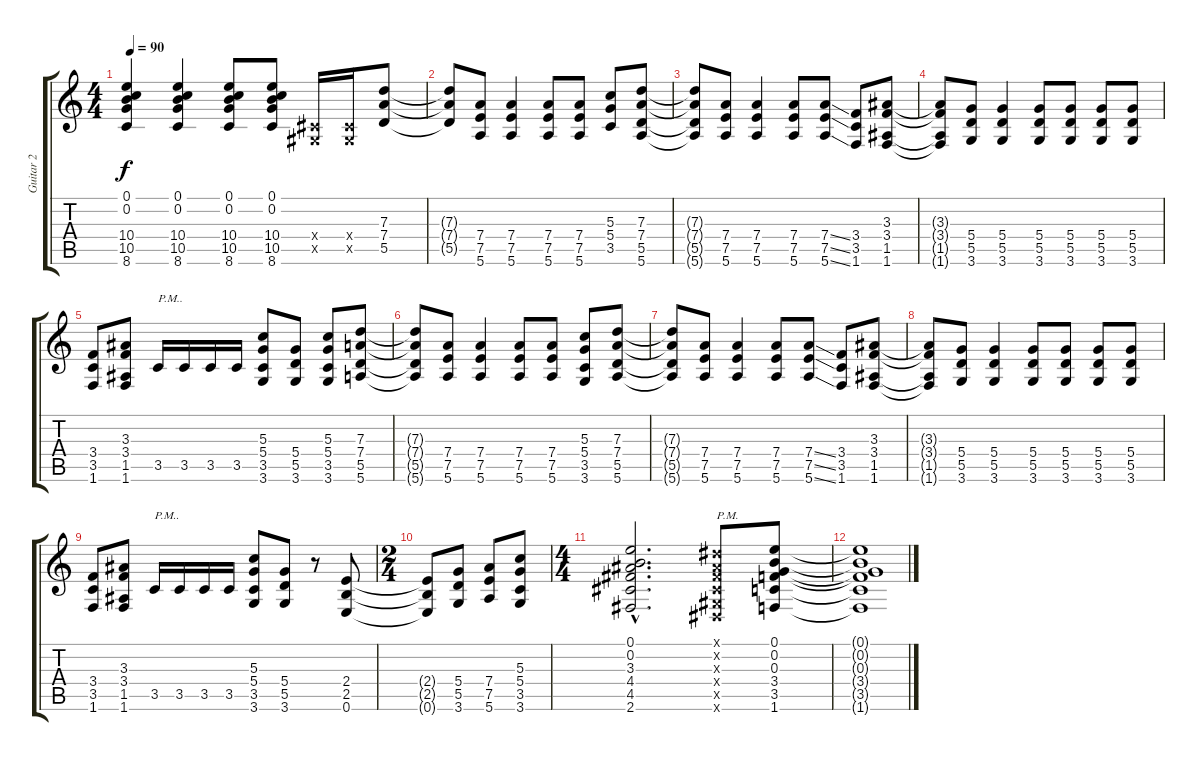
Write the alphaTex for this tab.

\track ("Guitar 2" "Guitar 2") {instrument distortionguitar}
\staff {score tabs}
\tuning (E4 B3 G3 D3 A2 E2) {hide}
\ts (4 4)
\tempo 90
\clef g2
\ks c
(0.1{t} 0.2{t} 10.4{t} 10.5{t} 8.6{t}).4{dy f} (0.1 0.2 10.4 10.5 8.6).4 (0.1 0.2 10.4 10.5 8.6).8 (0.1 0.2 10.4 10.5 8.6).8 (-1.4{x} -1.5{x}).16 (-1.4{x} -1.5{x}).16 (7.3 7.4 5.5).8 |
(7.3{t} 7.4{t} 5.5{t}).8 (7.4 7.5 5.6).8 (7.4 7.5 5.6).4 (7.4 7.5 5.6).8 (7.4 7.5 5.6).8 (5.3 5.4 3.5).8 (7.3 7.4 5.5 5.6).8 |
(7.3{t} 7.4{t} 5.5{t} 5.6{t}).8 (7.4 7.5 5.6).8 (7.4 7.5 5.6).4 (7.4 7.5 5.6).8 (7.4{ss} 7.5{ss} 5.6{ss}).8 (3.4 3.5 1.6).8 (3.3 3.4 1.5 1.6).8 |
(3.3{t} 3.4{t} 1.5{t} 1.6{t}).8 (5.4 5.5 3.6).8 (5.4 5.5 3.6).4 (5.4 5.5 3.6).8 (5.4 5.5 3.6).8 (5.4 5.5 3.6).8 (5.4 5.5 3.6).8 |
(3.4 3.5 1.6).8 (3.3 3.4 1.5 1.6).8 3.5.16{txt "P.M.."} 3.5.16 3.5.16 3.5.16 (5.3 5.4 3.5 3.6).8 (5.4 5.5 3.6).8 (5.3 5.4 3.5 3.6).8 (7.3 7.4 5.5 5.6).8 |
(7.3{t} 7.4{t} 5.5{t} 5.6{t}).8 (7.4 7.5 5.6).8 (7.4 7.5 5.6).4 (7.4 7.5 5.6).8 (7.4 7.5 5.6).8 (5.3 5.4 3.5 3.6).8 (7.3 7.4 5.5 5.6).8 |
(7.3{t} 7.4{t} 5.5{t} 5.6{t}).8 (7.4 7.5 5.6).8 (7.4 7.5 5.6).4 (7.4 7.5 5.6).8 (7.4{ss} 7.5{ss} 5.6{ss}).8 (3.4 3.5 1.6).8 (3.3 3.4 1.5 1.6).8 |
(3.3{t} 3.4{t} 1.5{t} 1.6{t}).8 (5.4 5.5 3.6).8 (5.4 5.5 3.6).4 (5.4 5.5 3.6).8 (5.4 5.5 3.6).8 (5.4 5.5 3.6).8 (5.4 5.5 3.6).8 |
(3.4 3.5 1.6).8 (3.3 3.4 1.5 1.6).8 3.5.16{txt "P.M.."} 3.5.16 3.5.16 3.5.16 (5.3 5.4 3.5 3.6).8 (5.4 5.5 3.6).8 r.8 (2.4 2.5 0.6).8 |
\ts (2 4)
(2.4{t} 2.5{t} 0.6{t}).8 (5.4 5.5 3.6).8 (7.4 7.5 5.6).8 (5.3 5.4 3.5 3.6).8 |
\ts (4 4)
(0.1{hac} 0.2{hac} 3.3{hac} 4.4{hac} 4.5{hac} 2.6{hac}).2{d} (-1.1{x} -1.2{x} -1.3{x} -1.4{x} -1.5{x} -1.6{x}).8{txt "P.M."} (0.1 0.2 0.3 3.4 3.5 1.6).8 |
(0.1{t} 0.2{t} 0.3{t} 3.4{t} 3.5{t} 1.6{t}).1
